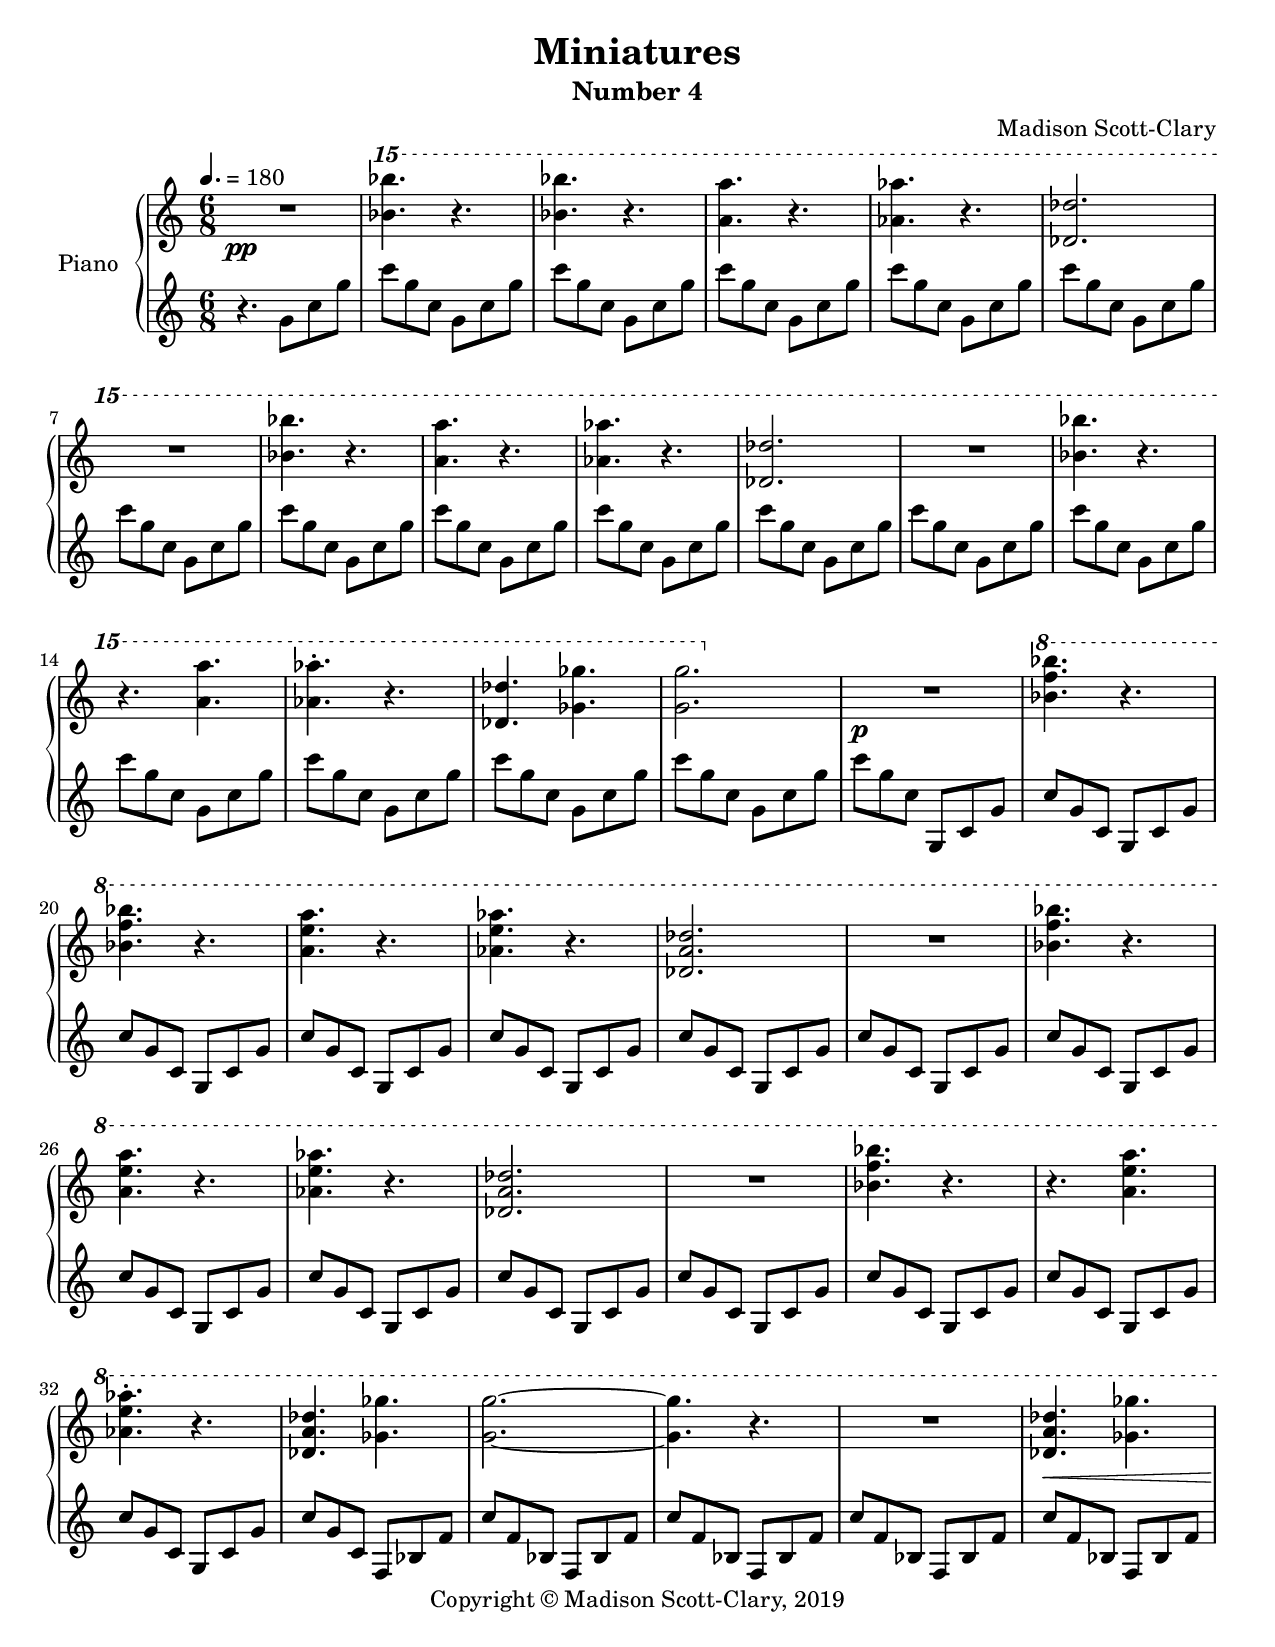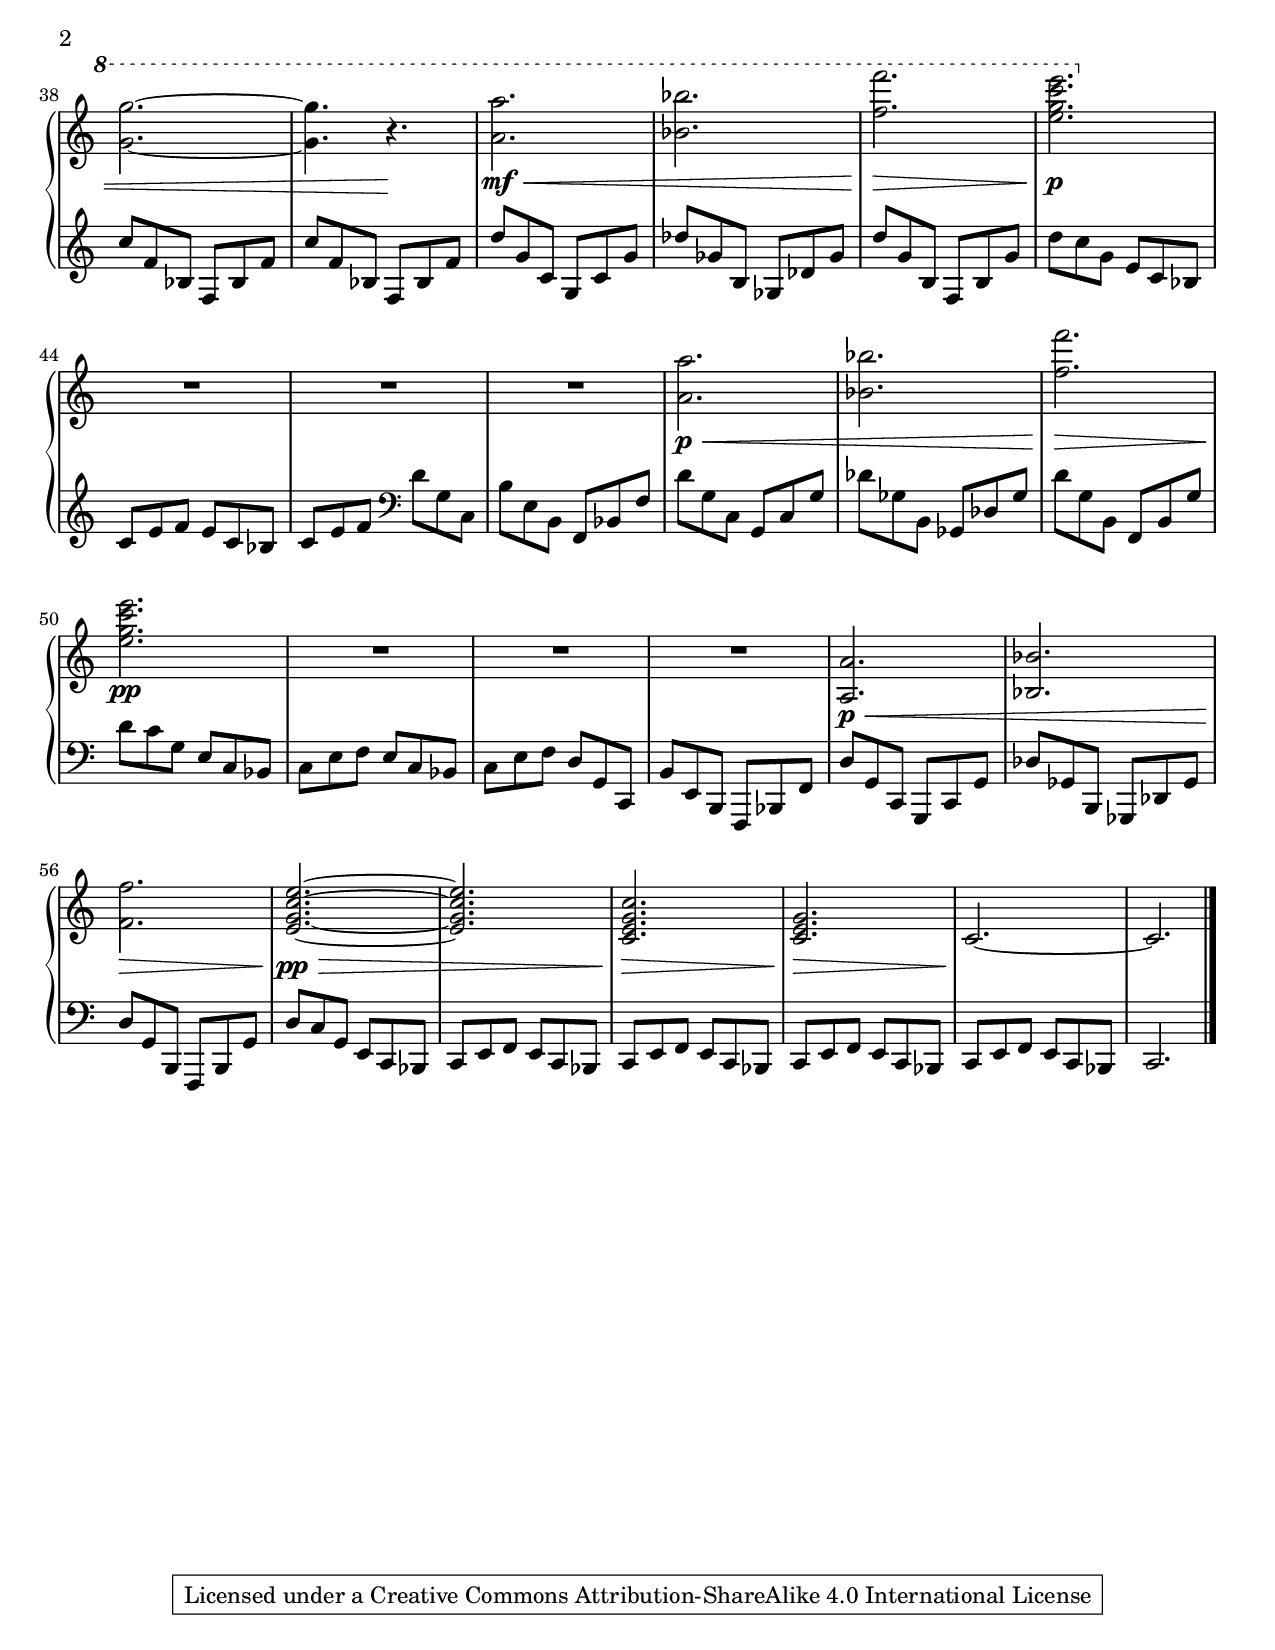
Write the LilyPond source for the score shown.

\version "2.18.2"

\header {
  title = "Miniatures"
  subtitle = "Number 4"
  composer = "Madison Scott-Clary"
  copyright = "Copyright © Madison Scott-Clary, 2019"
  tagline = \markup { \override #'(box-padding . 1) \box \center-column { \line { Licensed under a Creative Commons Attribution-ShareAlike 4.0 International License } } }
}

\paper {
  #(set-paper-size "letter")
}

global = {
  \key c \major
  \time 6/8
  \tempo 4. = 180
}

right = \relative c' {
  \global
  % Music follows here.
  R2.\pp
  \ottava #2
  <bes''' bes'>4. r
  <bes bes'> r
  <a a'> r
  <aes aes'> r
  <des, des'>2.
  R
  <bes' bes'>4. r
  <a a'> r
  <aes aes'> r
  <des, des'>2.
  R
  <bes' bes'> 4. r
  r <a a'>
  <aes aes'>\staccato r
  <des, des'> <ges ges'>
  <g g'>2.
  R\p
  \ottava #1
  <bes, f' bes>4. r
  <bes f' bes> r
  <a e' a> r
  <aes e' aes> r
  <des, a' des>2.
  R
  <bes' f' bes>4. r
  <a e' a> r
  <aes e' aes> r
  <des, a' des>2.
  R
  <bes' f' bes> 4. r
  r <a e' a>
  <aes e' aes>\staccato r
  <des, a' des> <ges ges'>
  <g g'>2.~
  <g g'>4. r
  R2.
  <des a' des>4.\< <ges ges'>
  <g g'>2.~
  <g g'>4. r\!
  <a a'>2.\mf\<
  <bes bes'>
  <f' f'>\!\>
  <e g c e>\!\p
  R
  R
  R
  \ottava #0
  <a,, a'>2.\p\<
  <bes bes'>
  <f' f'>\!\>
  <e g c e>\!\pp
  R
  R
  R
  <a,, a'>2.\p\<
  <bes bes'>
  <f' f'>\!\>
  <e g c e>~\!\pp\>
  <e g c e>
  <c e g c>\!\>
  <c e g>\!\>
  c~\!
  c
  \bar "|."
}

left = \relative c, {
  \global
  % Music follows here.
  r4. g'''8 c g'
  c g c, g c g'
  c g c, g c g'
  c g c, g c g'
  c g c, g c g'
  c g c, g c g'
  c g c, g c g'
  c g c, g c g'
  c g c, g c g'
  c g c, g c g'
  c g c, g c g'
  c g c, g c g'
  c g c, g c g'
  c g c, g c g'
  c g c, g c g'
  c g c, g c g'
  c g c, g c g'
  c g c, g, c g'
  c g c, g c g'
  c g c, g c g'
  c g c, g c g'
  c g c, g c g'
  c g c, g c g'
  c g c, g c g'
  c g c, g c g'
  c g c, g c g'
  c g c, g c g'
  c g c, g c g'
  c g c, g c g'
  c g c, g c g'
  c g c, g c g'
  c g c, g c g'
  c g c, f, bes f'
  c' f,  bes, f bes f'
  c' f,  bes, f bes f'
  c' f,  bes, f bes f'
  c' f,  bes, f bes f'
  c' f,  bes, f bes f'
  c' f,  bes, f bes f'
  d' g, c, g c g'
  des' ges, b, ges des' ges
  d' g, b, f b g'
  d' c g e c bes
  c e f e c bes
  c e f \clef bass d g, c,
  b' e, b f bes f'd' g, c, g c g'
  des' ges, b, ges des' ges
  d' g, b, f b g'
  d' c g e c bes
  c e f e c bes
  c e f d g, c,
  b' e, b f bes f'
  d' g, c, g c g'
  des' ges, b, ges des' ges
  d' g, b, f b g'
  d' c g e c bes
  c e f e c bes
  c e f e c bes
  c e f e c bes
  c e f e c bes
  c2.
}


minFour = \new PianoStaff \with {
    instrumentName = "Piano"
  } <<
    \new Staff = "right" \with {
      midiInstrument = "acoustic grand"
    } \right
    \new Staff = "left" \with {
      midiInstrument = "acoustic grand"
    } { \clef treble \left }
  >>

\score {
  \minFour
  %\midi {}
}
